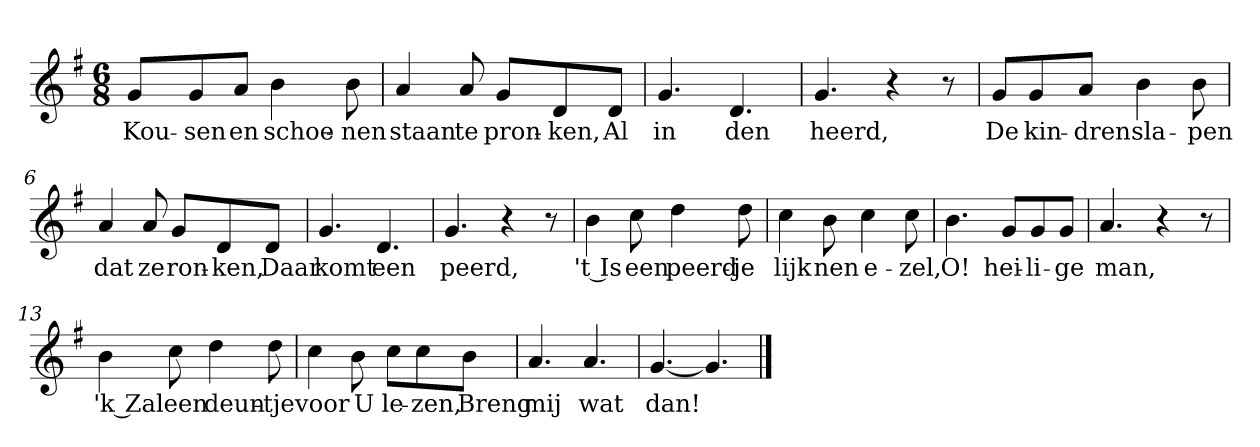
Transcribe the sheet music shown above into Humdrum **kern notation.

**kern	**text
*part1	*part1
*staff1	*staff1
*clefG2	*
*k[f#]	*
*G:	*
*M6/8	*
*MM120	*
=1	=1
8g/L	Kou-
8g/	-sen
8a/J	en
4b	schoe-
8b	-nen
=2	=2
4a	staan
8a	te
8g/L	pron-
8d/	-ken,
8d/J	Al
=3	=3
4.g	in
4.d	den
=4	=4
4.g	heerd,
4r	.
8r	.
=5	=5
8g/L	De
8g/	kin-
8a/J	-dren
4b	sla-
8b	-pen
=6	=6
4a	dat
8a	ze
8g/L	ron-
8d/	-ken,
8d/J	Daar
=7	=7
4.g	komt
4.d	een
=8	=8
4.g	peerd,
4r	.
8r	.
=9	=9
4b	't Is
8cc	een
4dd	peerd-
8dd	-je
=10	=10
4cc	lijk
8b	nen
4cc	e-
8cc	-zel,
=11	=11
4.b	O!
8g/L	hei-
8g/	-li-
8g/J	-ge
=12	=12
4.a	man,
4r	.
8r	.
=13	=13
4b	'k Zal
8cc	een
4dd	deun-
8dd	-tje
=14	=14
4cc	voor
8b	U
8cc\L	le-
8cc\	-zen,
8b\J	Breng
=15	=15
4.a	mij
4.a	wat
=16	=16
[4.g	dan!
4.g]	.
==	==
*-	*-
